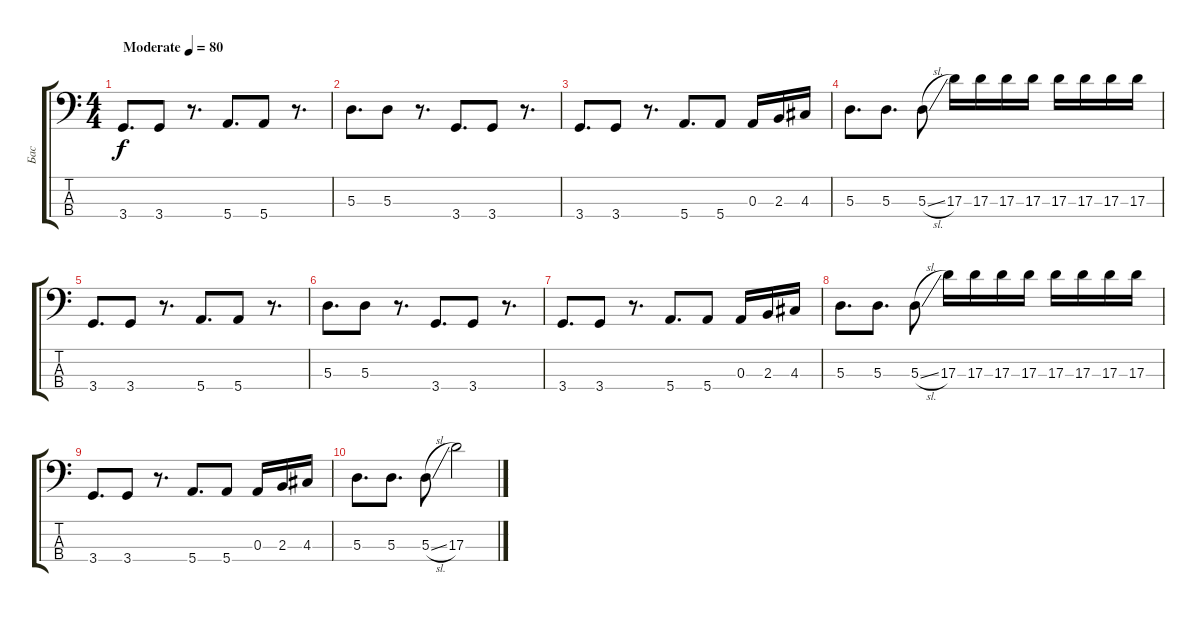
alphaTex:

\track ("Бас" "Бас") {instrument electricbassfinger}
\staff {score tabs}
\tuning (G2 D2 A1 E1) {hide}
\ts (4 4)
\tempo (80 "Moderate")
\clef f4
\ks c
3.4.8{d dy f instrument electricbassfinger} 3.4.8 r.8{d} 5.4.8{d} 5.4.8 r.8{d} |
5.3.8{d} 5.3.8 r.8{d} 3.4.8{d} 3.4.8 r.8{d} |
3.4.8{d} 3.4.8 r.8{d} 5.4.8{d} 5.4.8 0.3.16 2.3.16 4.3.16 |
5.3.8{d} 5.3.8{d} 5.3{sl}.8 17.3.16 17.3.16 17.3.16 17.3.16 17.3.16 17.3.16 17.3.16 17.3.16 |
3.4.8{d} 3.4.8 r.8{d} 5.4.8{d} 5.4.8 r.8{d} |
5.3.8{d} 5.3.8 r.8{d} 3.4.8{d} 3.4.8 r.8{d} |
3.4.8{d} 3.4.8 r.8{d} 5.4.8{d} 5.4.8 0.3.16 2.3.16 4.3.16 |
5.3.8{d} 5.3.8{d} 5.3{sl}.8 17.3.16 17.3.16 17.3.16 17.3.16 17.3.16 17.3.16 17.3.16 17.3.16 |
3.4.8{d} 3.4.8 r.8{d} 5.4.8{d} 5.4.8 0.3.16 2.3.16 4.3.16 |
5.3.8{d} 5.3.8{d} 5.3{sl}.8 17.3.2
